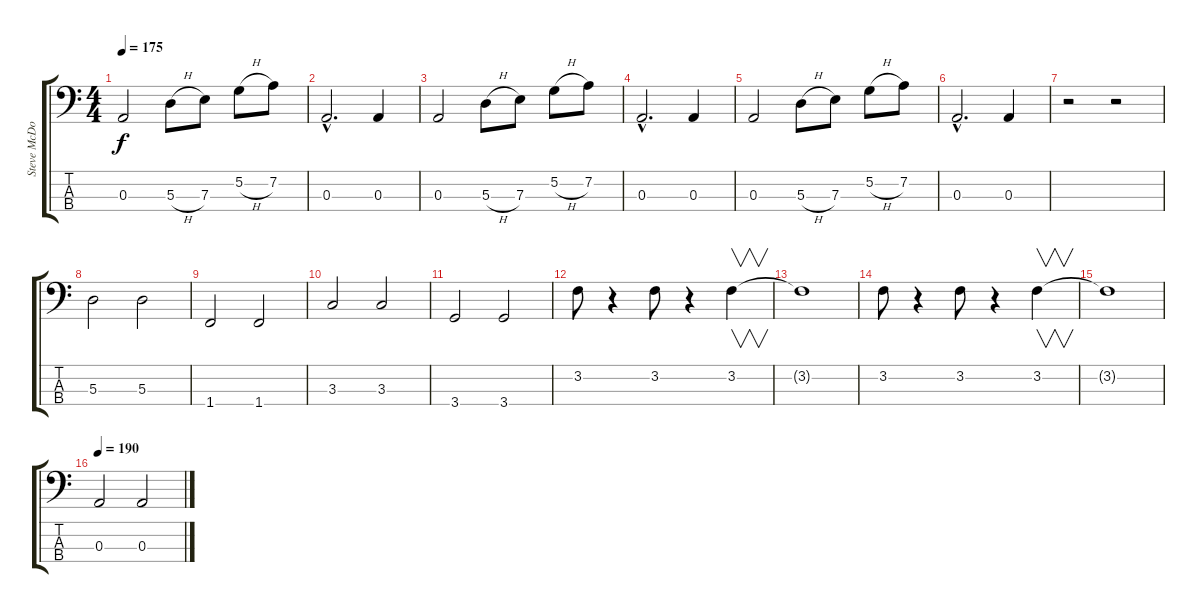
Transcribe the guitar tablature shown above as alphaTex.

\track ("Steve McDonald" "Steve McDo") {instrument electricbasspick}
\staff {score tabs}
\tuning (G2 D2 A1 E1) {hide}
\ts (4 4)
\tempo 175
\clef f4
\ks c
0.3.2{dy f} 5.3{h}.8 7.3.8 5.2{h}.8 7.2.8 |
0.3{hac}.2{d} 0.3.4 |
0.3.2 5.3{h}.8 7.3.8 5.2{h}.8 7.2.8 |
0.3{hac}.2{d} 0.3.4 |
0.3.2 5.3{h}.8 7.3.8 5.2{h}.8 7.2.8 |
0.3{hac}.2{d} 0.3.4 |
r.2 r.2 |
5.3.2 5.3.2 |
1.4.2 1.4.2 |
3.3.2 3.3.2 |
3.4.2 3.4.2 |
3.2.8 r.4 3.2.8 r.4 3.2.4{v} |
3.2{t}.1 |
3.2.8 r.4 3.2.8 r.4 3.2.4{v} |
3.2{t}.1 |
\tempo 190
0.3.2 0.3.2
